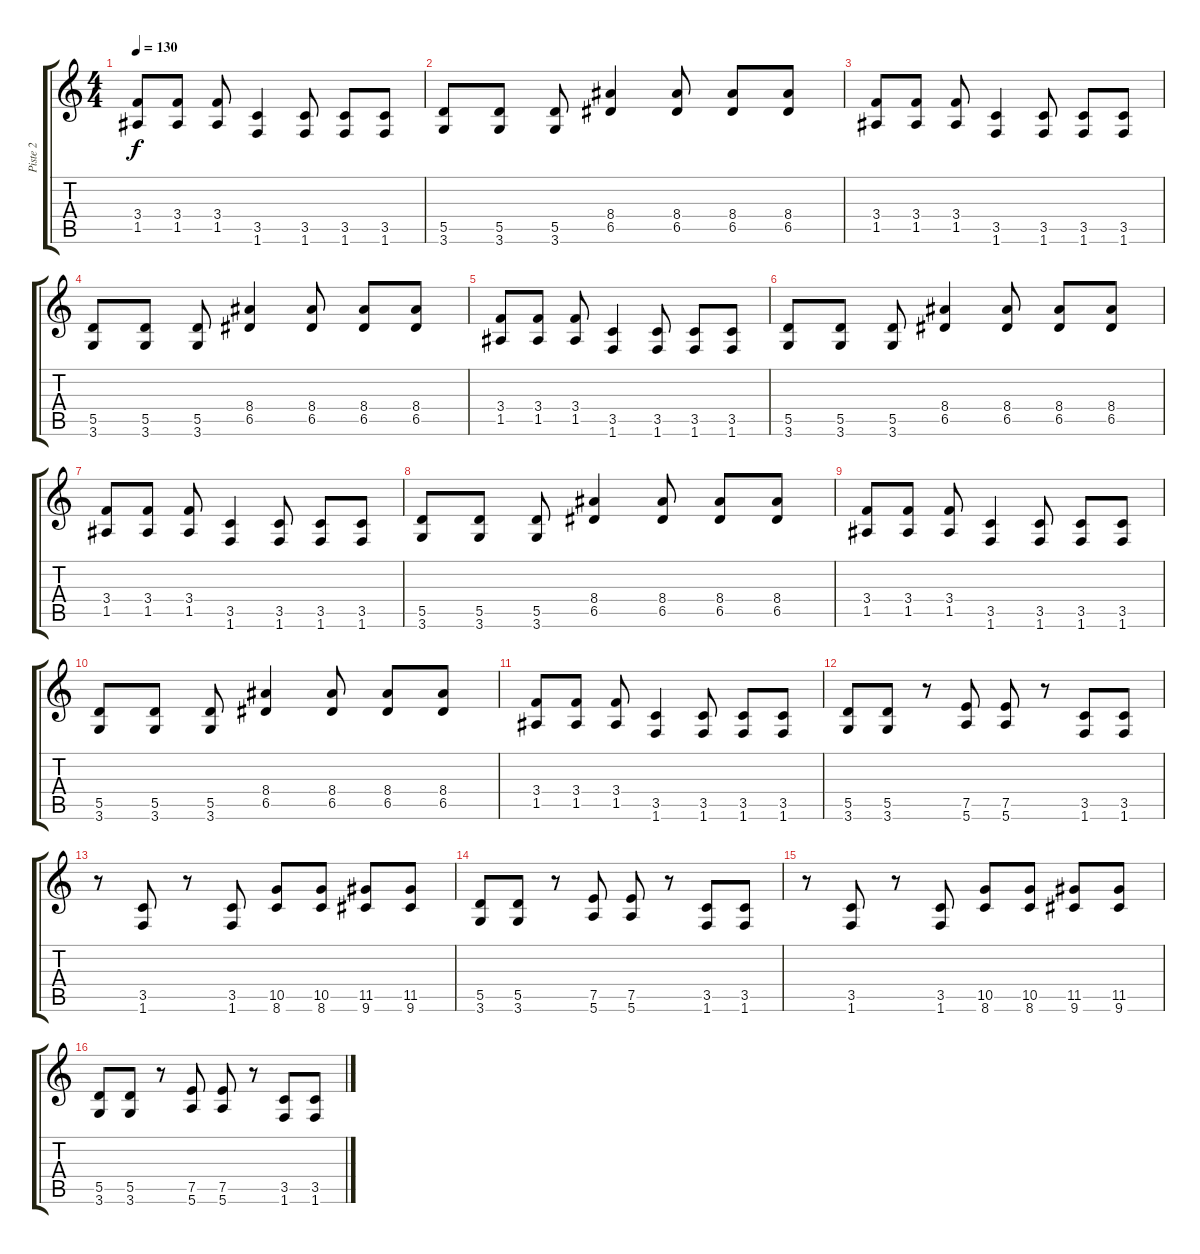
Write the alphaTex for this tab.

\track ("Piste 2" "Piste 2") {instrument distortionguitar}
\staff {score tabs}
\tuning (E4 B3 G3 D3 A2 E2) {hide}
\ts (4 4)
\tempo 130
\clef g2
\ks c
(3.4 1.5).8{dy f} (3.4 1.5).8 (3.4 1.5).8 (3.5 1.6).4 (3.5 1.6).8 (3.5 1.6).8 (3.5 1.6).8 |
(5.5 3.6).8 (5.5 3.6).8 (5.5 3.6).8 (8.4 6.5).4 (8.4 6.5).8 (8.4 6.5).8 (8.4 6.5).8 |
(3.4 1.5).8 (3.4 1.5).8 (3.4 1.5).8 (3.5 1.6).4 (3.5 1.6).8 (3.5 1.6).8 (3.5 1.6).8 |
(5.5 3.6).8 (5.5 3.6).8 (5.5 3.6).8 (8.4 6.5).4 (8.4 6.5).8 (8.4 6.5).8 (8.4 6.5).8 |
(3.4 1.5).8 (3.4 1.5).8 (3.4 1.5).8 (3.5 1.6).4 (3.5 1.6).8 (3.5 1.6).8 (3.5 1.6).8 |
(5.5 3.6).8 (5.5 3.6).8 (5.5 3.6).8 (8.4 6.5).4 (8.4 6.5).8 (8.4 6.5).8 (8.4 6.5).8 |
(3.4 1.5).8 (3.4 1.5).8 (3.4 1.5).8 (3.5 1.6).4 (3.5 1.6).8 (3.5 1.6).8 (3.5 1.6).8 |
(5.5 3.6).8 (5.5 3.6).8 (5.5 3.6).8 (8.4 6.5).4 (8.4 6.5).8 (8.4 6.5).8 (8.4 6.5).8 |
(3.4 1.5).8 (3.4 1.5).8 (3.4 1.5).8 (3.5 1.6).4 (3.5 1.6).8 (3.5 1.6).8 (3.5 1.6).8 |
(5.5 3.6).8 (5.5 3.6).8 (5.5 3.6).8 (8.4 6.5).4 (8.4 6.5).8 (8.4 6.5).8 (8.4 6.5).8 |
(3.4 1.5).8 (3.4 1.5).8 (3.4 1.5).8 (3.5 1.6).4 (3.5 1.6).8 (3.5 1.6).8 (3.5 1.6).8 |
(5.5 3.6).8 (5.5 3.6).8 r.8 (7.5 5.6).8 (7.5 5.6).8 r.8 (3.5 1.6).8 (3.5 1.6).8 |
r.8 (3.5 1.6).8 r.8 (3.5 1.6).8 (10.5 8.6).8 (10.5 8.6).8 (11.5 9.6).8 (11.5 9.6).8 |
(5.5 3.6).8 (5.5 3.6).8 r.8 (7.5 5.6).8 (7.5 5.6).8 r.8 (3.5 1.6).8 (3.5 1.6).8 |
r.8 (3.5 1.6).8 r.8 (3.5 1.6).8 (10.5 8.6).8 (10.5 8.6).8 (11.5 9.6).8 (11.5 9.6).8 |
(5.5 3.6).8 (5.5 3.6).8 r.8 (7.5 5.6).8 (7.5 5.6).8 r.8 (3.5 1.6).8 (3.5 1.6).8
